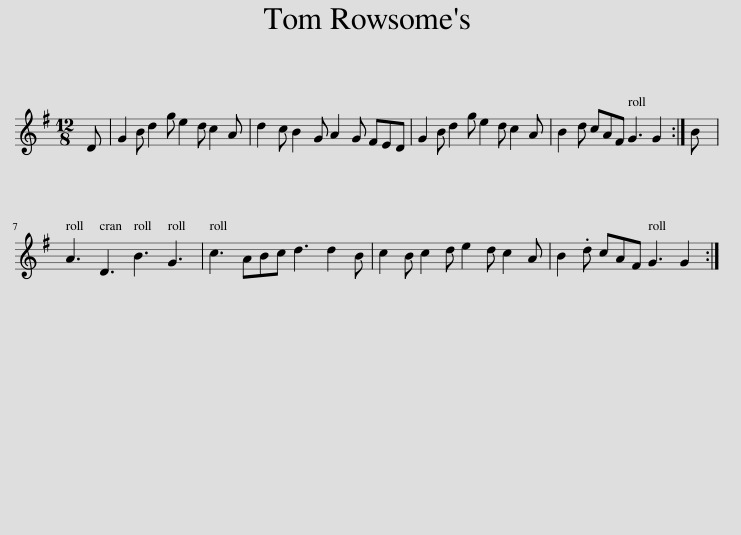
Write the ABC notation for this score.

X:1
L:1/8
M:12/8
I:linebreak $
K:G
V:1 treble
V:1
 D | G2 B d2 g e2 d c2 A | d2 c B2 G A2 G FED | G2 B d2 g e2 d c2 A | B2 d cAF G3 G2 :| %5
 B |$ A3 D3 B3 G3 | c3 ABc d3 d2 B | c2 B c2 d e2 d c2 A | B2 .d cAF G3 G2 :| %10
